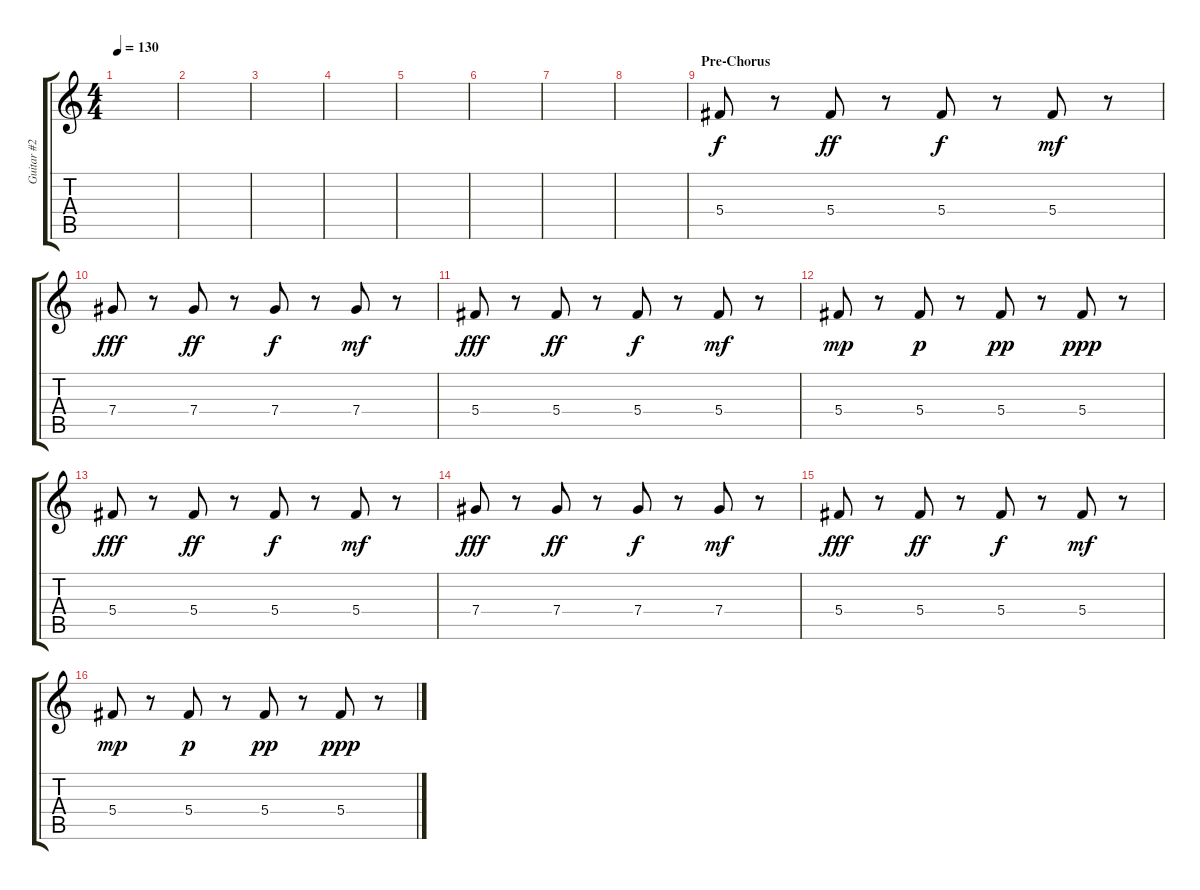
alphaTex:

\track ("Guitar #2" "Guitar #2") {instrument acousticguitarsteel}
\staff {score tabs}
\tuning (Eb4 Bb3 Gb3 Db3 Ab2 Eb2) {hide}
\ts (4 4)
\tempo 130
\clef g2
\ks c
|
|
|
|
|
|
|
|
\section ("" "Pre-Chorus")
5.4.8 r.8 5.4.8{dy ff} r.8 5.4.8{dy f} r.8 5.4.8{dy mf} r.8 |
7.4.8{dy fff} r.8 7.4.8{dy ff} r.8 7.4.8{dy f} r.8 7.4.8{dy mf} r.8 |
5.4.8{dy fff} r.8 5.4.8{dy ff} r.8 5.4.8{dy f} r.8 5.4.8{dy mf} r.8 |
5.4.8{dy mp} r.8 5.4.8{dy p} r.8 5.4.8{dy pp} r.8 5.4.8{dy ppp} r.8 |
5.4.8{dy fff} r.8 5.4.8{dy ff} r.8 5.4.8{dy f} r.8 5.4.8{dy mf} r.8 |
7.4.8{dy fff} r.8 7.4.8{dy ff} r.8 7.4.8{dy f} r.8 7.4.8{dy mf} r.8 |
5.4.8{dy fff} r.8 5.4.8{dy ff} r.8 5.4.8{dy f} r.8 5.4.8{dy mf} r.8 |
5.4.8{dy mp} r.8 5.4.8{dy p} r.8 5.4.8{dy pp} r.8 5.4.8{dy ppp} r.8
